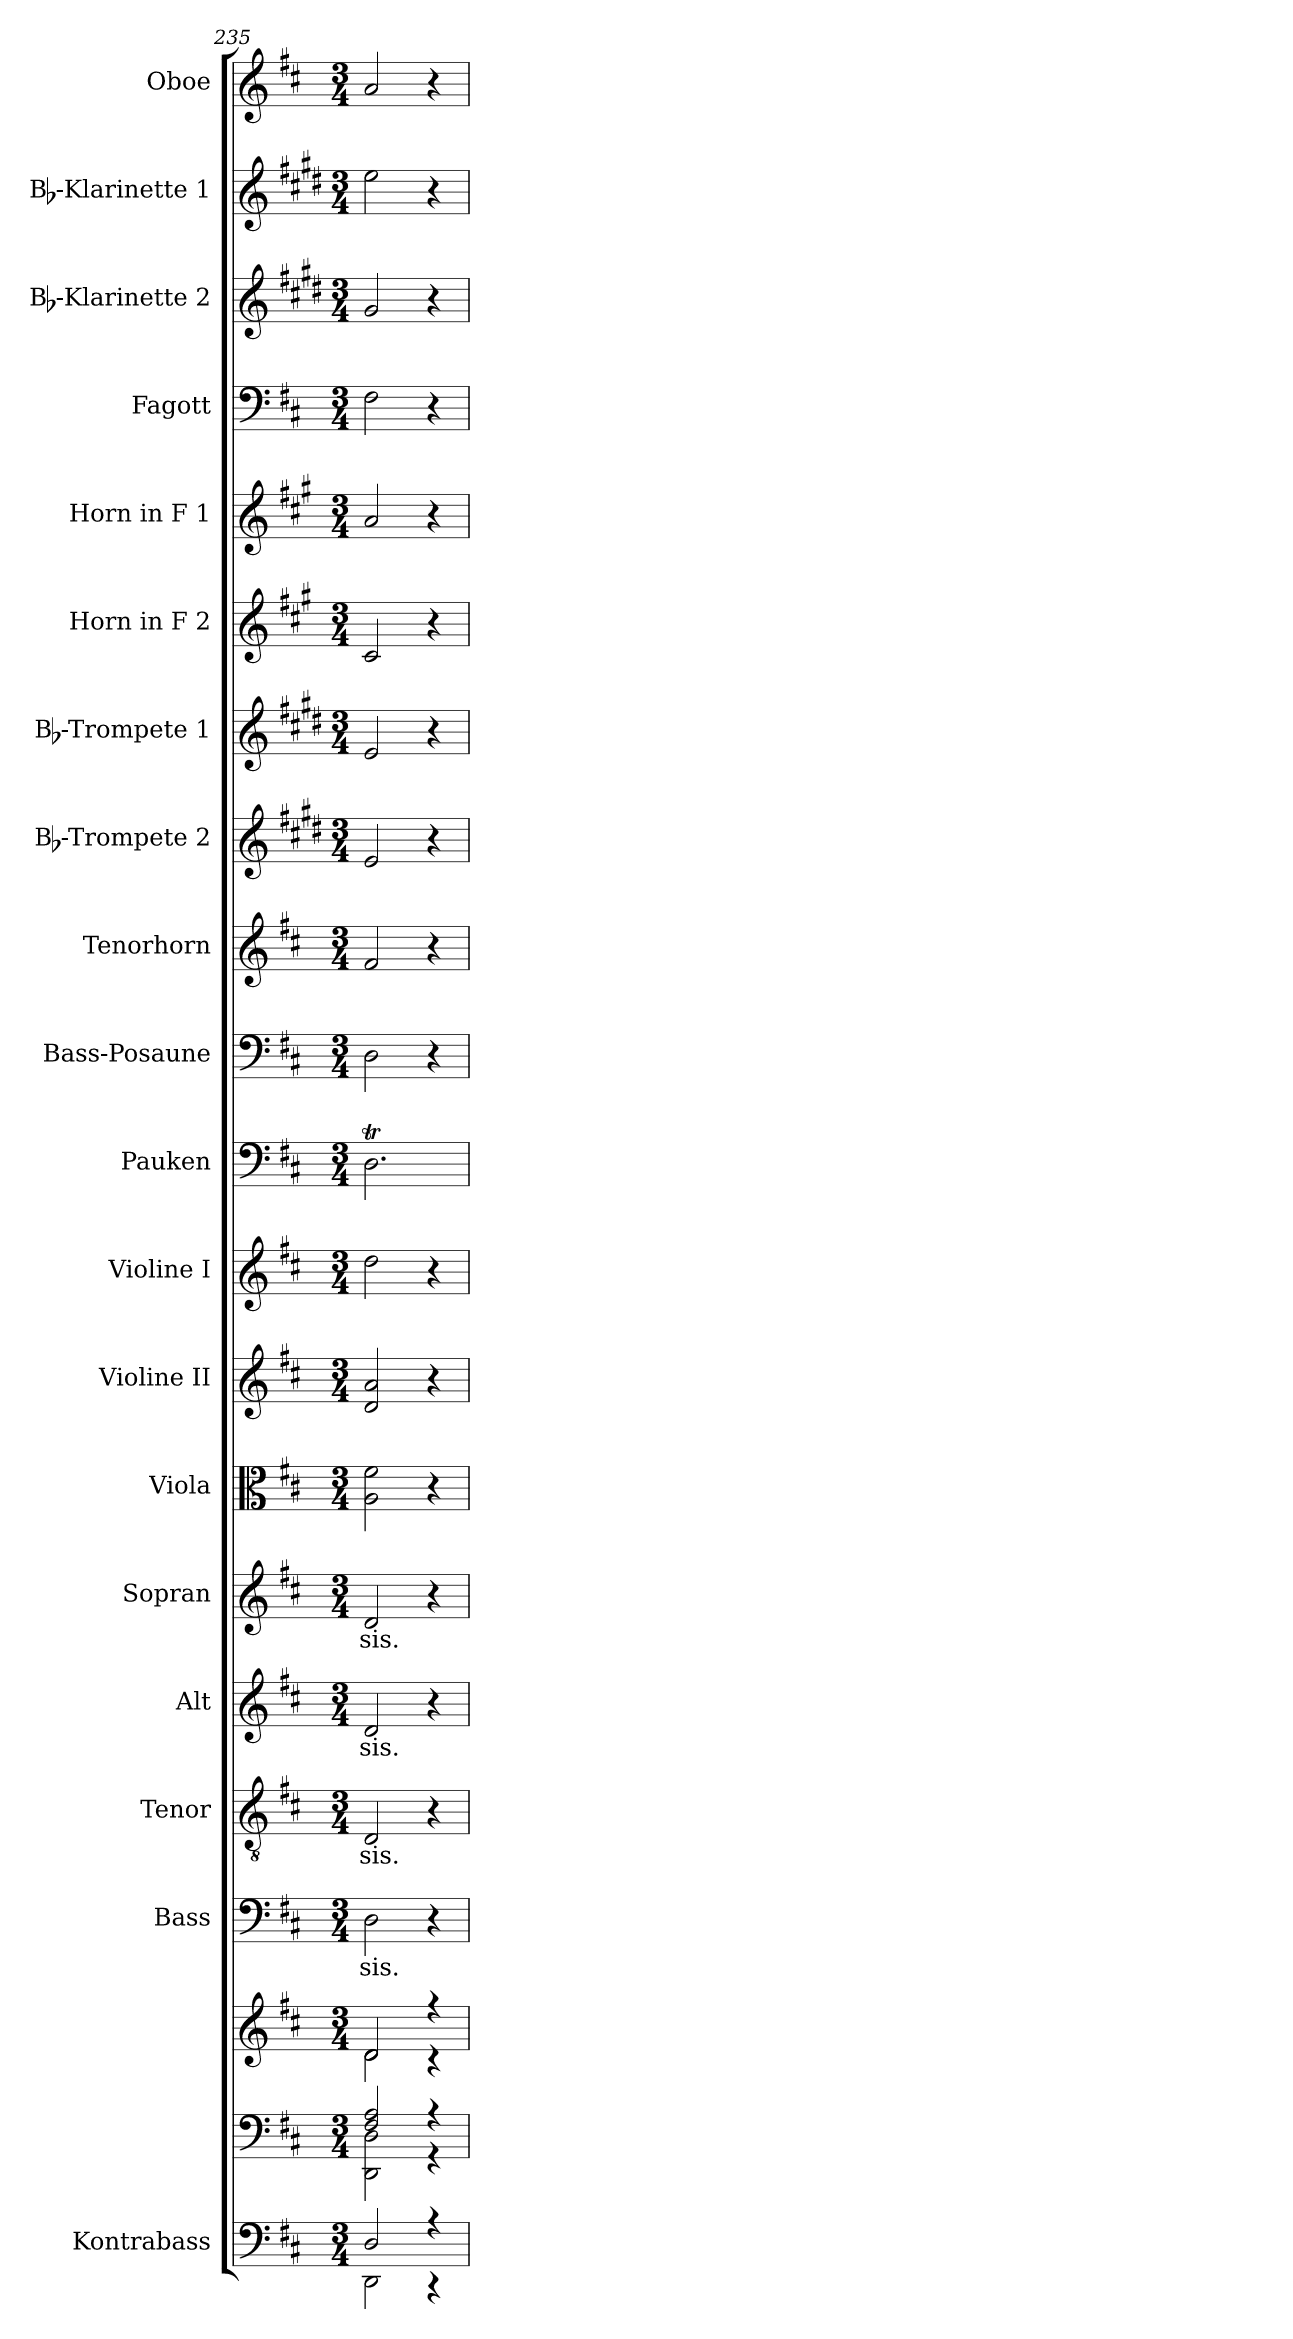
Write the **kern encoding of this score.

**kern	**kern	**kern	**kern	**text	**kern	**text	**kern	**text	**kern	**text	**kern	**kern	**kern	**kern	**kern	**kern	**kern	**kern	**kern	**kern	**kern	**kern	**kern	**kern
*part20	*part19	*part19	*part18	*part18	*part17	*part17	*part16	*part16	*part15	*part15	*part14	*part13	*part12	*part11	*part10	*part9	*part8	*part7	*part6	*part5	*part4	*part3	*part2	*part1
*staff21	*staff20	*staff19	*staff18	*staff18	*staff17	*staff17	*staff16	*staff16	*staff15	*staff15	*staff14	*staff13	*staff12	*staff11	*staff10	*staff9	*staff8	*staff7	*staff6	*staff5	*staff4	*staff3	*staff2	*staff1
*I"Kontrabass	*	*	*I"Bass	*	*I"Tenor	*	*I"Alt	*	*I"Sopran	*	*I"Viola	*I"Violine II	*I"Violine I	*I"Pauken	*I"Bass-Posaune	*I"Tenorhorn	*I"Bb-Trompete 2	*I"Bb-Trompete 1	*I"Horn in F 2	*I"Horn in F 1	*I"Fagott	*I"Bb-Klarinette 2	*I"Bb-Klarinette 1	*I"Oboe
*I'Kb.	*	*	*I'B.	*	*I'T.	*	*I'A.	*	*I'S.	*	*I'Vla.	*I'Vl. II	*I'Vl. I	*I'Pk.	*I'B. Pos.	*I'T. Hrn.	*I'Bb Trp. 2	*I'Bb Trp. 1	*	*	*I'Fg.	*I'Bb Kl. 2	*I'Bb Kl. 1	*I'Ob.
*clefF4	*clefF4	*clefG2	*clefF4	*	*clefGv2	*	*clefG2	*	*clefG2	*	*clefC3	*clefG2	*clefG2	*clefF4	*clefF4	*clefG2	*clefG2	*clefG2	*clefG2	*clefG2	*clefF4	*clefG2	*clefG2	*clefG2
*ITrd7c12	*	*	*	*	*	*	*	*	*	*	*	*	*	*	*	*ITrd8c14	*ITrd1c2	*ITrd1c2	*ITrd4c7	*ITrd4c7	*	*ITrd1c2	*ITrd1c2	*
*k[f#c#]	*k[f#c#]	*k[f#c#]	*k[f#c#]	*	*k[f#c#]	*	*k[f#c#]	*	*k[f#c#]	*	*k[f#c#]	*k[f#c#]	*k[f#c#]	*k[f#c#]	*k[f#c#]	*k[f#c#]	*k[f#c#]	*k[f#c#]	*k[f#c#]	*k[f#c#]	*k[f#c#]	*k[f#c#]	*k[f#c#]	*k[f#c#]
*D:	*D:	*D:	*D:	*	*D:	*	*D:	*	*D:	*	*D:	*D:	*D:	*D:	*D:	*D:	*D:	*D:	*D:	*D:	*D:	*D:	*D:	*D:
*M3/4	*M3/4	*M3/4	*M3/4	*	*M3/4	*	*M3/4	*	*M3/4	*	*M3/4	*M3/4	*M3/4	*M3/4	*M3/4	*M3/4	*M3/4	*M3/4	*M3/4	*M3/4	*M3/4	*M3/4	*M3/4	*M3/4
=235	=235	=235	=235	=235	=235	=235	=235	=235	=235	=235	=235	=235	=235	=235	=235	=235	=235	=235	=235	=235	=235	=235	=235	=235
*^	*^	*^	*	*	*	*	*	*	*	*	*	*	*	*	*	*	*	*	*	*	*	*	*	*
!	!	!	!	!	!	!	!LO:LY:b	!	!LO:LY:b	!	!LO:LY:b	!	!LO:LY:b	!	!	!	!	!	!	!	!	!	!	!	!	!	!
2DD/	2DDD\	2F#/ 2A/	2DD\ 2D\	2d/	2d\	2D\	-sis.	2D/	-sis.	2d/	-sis.	2d/	-sis.	2A\ 2f#\	2d/ 2a/	2dd\	2.DT\	2D\	2F#/	2d/	2d/	2F#/	2d/	2F#\	2f#/	2dd\	2a/
4r	4r	4r	4r	4r	4r	4r	.	4r	.	4r	.	4r	.	4r	4r	4r	.	4r	4r	4r	4r	4r	4r	4r	4r	4r	4r
*v	*v	*	*	*	*	*	*	*	*	*	*	*	*	*	*	*	*	*	*	*	*	*	*	*	*	*	*
*	*v	*v	*	*	*	*	*	*	*	*	*	*	*	*	*	*	*	*	*	*	*	*	*	*	*	*
*	*	*v	*v	*	*	*	*	*	*	*	*	*	*	*	*	*	*	*	*	*	*	*	*	*	*
=	=	=	=	=	=	=	=	=	=	=	=	=	=	=	=	=	=	=	=	=	=	=	=	=
*-	*-	*-	*-	*-	*-	*-	*-	*-	*-	*-	*-	*-	*-	*-	*-	*-	*-	*-	*-	*-	*-	*-	*-	*-
